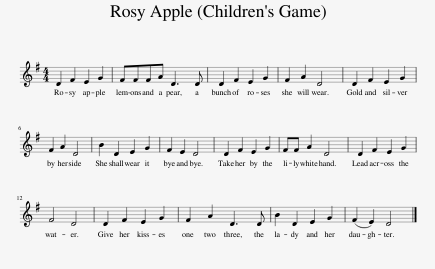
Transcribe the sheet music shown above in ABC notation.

X:1
L:1/8
M:4/4
I:linebreak $
K:G
V:1 treble
V:1
 D2 F2 E2 G2 | FFFA D3 D | D2 F2 E2 G2 | F2 A2 D4 | D2 F2 E2 G2 |$ %5
 F2 A2 D4 | B2 D2 E2 G2 | F2 E2 D4 | D2 F2 E2 G2 | FF A2 D4 | %10
 D2 F2 E2 G2 |$ F4 D4 | D2 F2 E2 G2 | F2 A2 D3 D | B2 D2 E2 G2 | %15
 (F2 E2) D4 |] %16
